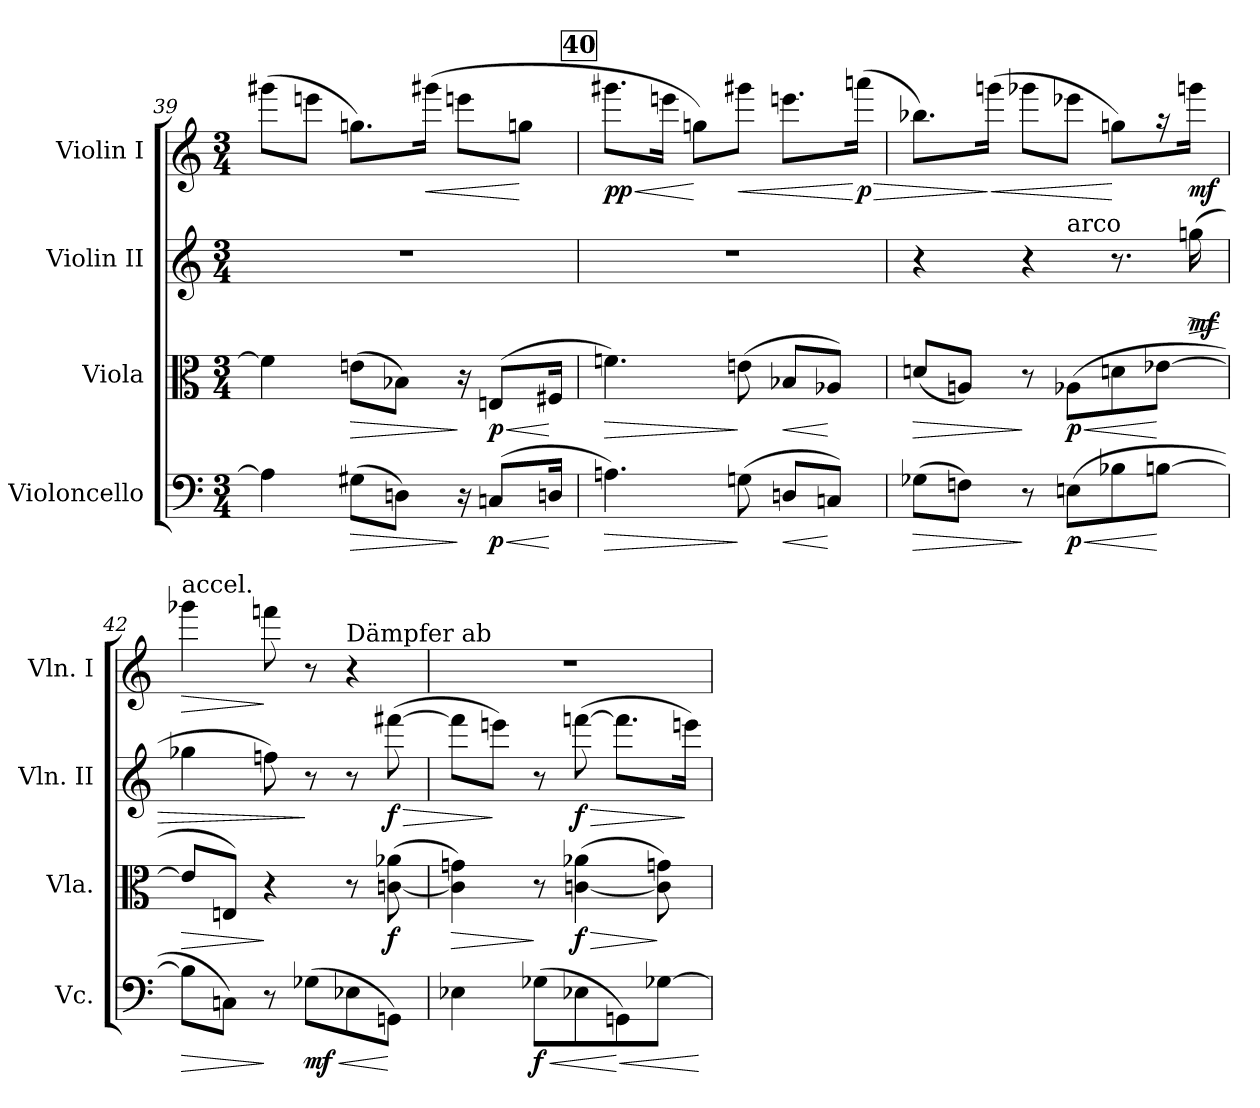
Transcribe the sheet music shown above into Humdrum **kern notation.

**kern	**dynam	**kern	**dynam	**kern	**dynam	**kern	**dynam
*part4	*part4	*part3	*part3	*part2	*part2	*part1	*part1
*staff4	*staff4	*staff3	*staff3	*staff2	*staff2	*staff1	*staff1
*I"Violoncello	*	*I"Viola	*	*I"Violin II	*	*I"Violin I	*
*I'Vc.	*	*I'Vla.	*	*I'Vln. II	*	*I'Vln. I	*
!!LO:LB:g=z
*clefF4	*	*clefC3	*	*clefG2	*	*clefG2	*
*k[]	*	*k[]	*	*k[]	*	*k[]	*
*C:	*	*C:	*	*C:	*	*C:	*
*M3/4	*	*M3/4	*	*M3/4	*	*M3/4	*
=39	=39	=39	=39	=39	=39	=39	=39
!	!	!	!	!LO:N:vis=1	!	!	!
4Ai\]	.	4fi\]	.	2.r	.	(8ggg#Xi\L	.
.	.	.	.	.	.	8eeeni\J	.
!	!LO:HP:b	!	!LO:HP:b	!	!	!	!
(8G#Xi\L	>	(8eni\L	>	.	.	8.ggni\L)	.
8Dni\J)	.	8B-Xi\J)	.	.	.	.	.
!	!	!	!	!	!	!	!LO:HP:b
.	.	.	.	.	.	(16ggg#Xi\Jk	<
16r	]	16r	]	.	.	8eeeni\L	.
!	!LO:HP:b	!	!LO:HP:b	!	!	!	!
(8Cni/L	< p	(8Eni/L	< p	.	.	.	.
.	.	.	.	.	.	8ggni\J	[
16Dni/Jk	[	16F#Xi/Jk	[	.	.	.	.
!!LO:REH:place=s1:B:color=#000000:enc=box:fs=15.7124:t=40
=40	=40	=40	=40	=40	=40	=40	=40
!	!LO:HP:b	!	!LO:HP:b	!LO:N:vis=1	!	!	!LO:HP:b
4.Ani\)	>	4.fni\)	>	2.r	.	8.ggg#Xi\L	< pp
.	.	.	.	.	.	16eeeni\Jk	.
.	.	.	.	.	.	8ggni\L)	[
!	!	!	!	!	!	!	!LO:HP:b
(8Gni\	]	(8eni\	]	.	.	8ggg#Xi\J	<
!	!LO:HP:b	!	!LO:HP:b	!	!	!	!
8Dni/L	<	8B-Xi/L	<	.	.	8.eeeni\L	.
8Cni/J)	[	8A-Xi/J)	[	.	.	.	.
!	!	!	!	!	!	!	!LO:HP:n=1:b
.	.	.	.	.	.	(16aaani\Jk	[ > p
=41	=41	=41	=41	=41	=41	=41	=41
!	!LO:HP:b	!	!LO:HP:b	!	!	!	!
*	*	*	*	*^	*	*	*
(8G-Xi\L	>	(8dni/L	>	4r	4.ryy	.	8.bb-Xi\L)	.
8Fni\J)	.	8Ani/J)	.	.	.	.	.	.
!	!	!	!	!	!	!	!	!LO:HP:n=1:b
.	.	.	.	.	.	.	(16gggni\Jk	] <
8r	]	8r	]	4r	.	.	8ggg-Xi\L	.
!	!	!	!	!	!LO:TX:a:t=arco	!	!	!
!	!LO:HP:b	!	!LO:HP:b	!	!	!	!	!
(8Eni\L	< p	(8A-Xi\L	< p	.	4.ryy	.	8eee-Xi\J	.
8B-Xi\	.	8dni\	.	8.r	.	.	8ggni\L)	[
[>8Bni\J	[	[>8e-Xi\J	[	.	.	.	16r	.
!	!	!	!	!	!	!LO:HP:b	!	!
.	.	.	.	(16ggni\	.	> mf	16gggni\Jk	mf
=42	=42	=42	=42	=42	=42	=42	=42	=42
!	!	!	!	!	!	!	!LO:TX:t=accel.	!
!	!LO:HP:b	!	!LO:HP:b	!	!	!	!	!LO:HP:b
*	*	*	*	*v	*v	*	*	*
8Bi\L]	>	8e-i/L]	>	4gg-Xi\	.	4ggg-Xi\	>
8Cni\J)	.	8Eni/J)	.	.	.	.	.
8r	]	4r	]	8ffni\)	.	8fffni\	]
!	!LO:HP:b	!	!	!	!	!	!
(8G-Xi\L	< mf	.	.	8r	]	8r	.
!	!	!	!	!	!	!LO:TX:a:t=Dämpfer ab	!
8E-Xi\	.	8r	.	8r	.	4r	.
!	!	!	!	!	!LO:HP:b	!	!
8GGni\J)	[	([<8cni\ 8a-Xi	f	([>8fff#Xi\	> f	.	.
=43	=43	=43	=43	=43	=43	=43	=43
!	!	!	!LO:HP:b	!	!	!LO:N:vis=1	!
4E-Xi\	.	4ci\] 4gni)	>	8fff#i\L]	.	2.r	.
.	.	.	.	8eeeni\J)	]	.	.
!	!LO:HP:b	!	!	!	!	!	!
(8G-Xi\L	< f	8r	]	8r	.	.	.
!	!	!	!LO:HP:b	!	!LO:HP:b	!	!
8E-Xi\	.	([<4cni\ 4a-Xi	> f	([>8fffni\	> f	.	.
!	!LO:HP:n=1:b	!	!	!	!	!	!
8GGni\)	[ <	.	.	8.fffi\L]	.	.	.
[>8G-Xi\J	.	8ci\] 8gni)	]	.	.	.	.
.	.	.	.	16eeeni\Jk)	]	.	.
.	[	.	.	.	.	.	.
=	=	=	=	=	=	=	=
*-	*-	*-	*-	*-	*-	*-	*-
